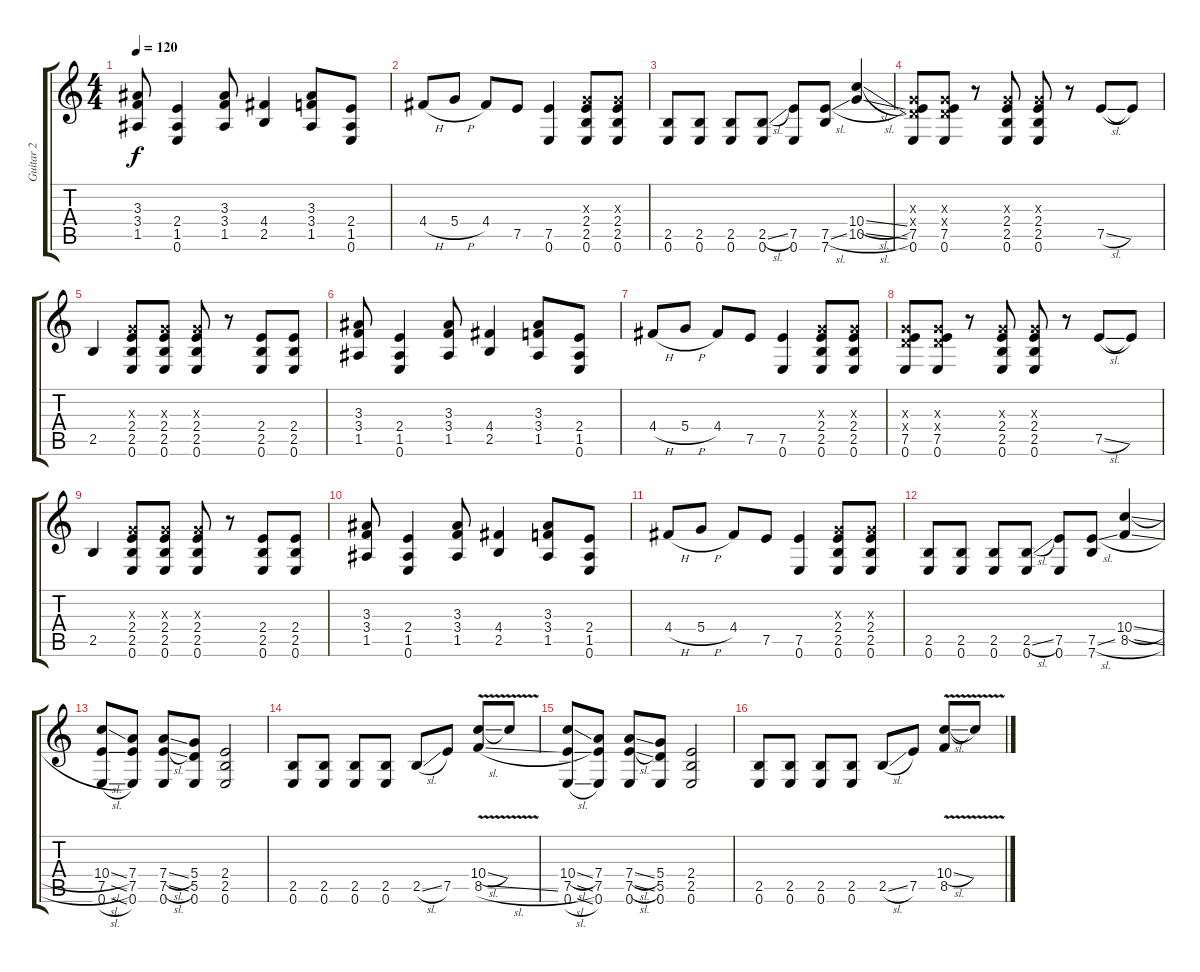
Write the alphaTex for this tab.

\track ("Guitar 2" "Guitar 2") {instrument distortionguitar}
\staff {score tabs}
\tuning (E4 B3 G3 D3 A2 E2) {hide}
\ts (4 4)
\tempo 120
\clef g2
\ks c
(3.3 3.4 1.5).8{dy f} (2.4 1.5 0.6).4 (3.3 3.4 1.5).8 (4.4 2.5).4 (3.3 3.4 1.5).8 (2.4 1.5 0.6).8 |
4.4{h}.8 5.4{h}.8 4.4.8 7.5.8 (7.5 0.6).4 (0.3{x} 2.4 2.5 0.6).8 (0.3{x} 2.4 2.5 0.6).8 |
(2.5 0.6).8 (2.5 0.6).8 (2.5 0.6).8 (2.5{sl} 0.6).8 (7.5 0.6).8 (7.5{sl} 7.6).8 (10.4{sl} 10.5{sl}).4 |
(0.3{x} 0.4{x} 7.5 0.6).8 (0.3{x} 0.4{x} 7.5 0.6).8 r.8 (0.3{x} 2.4 2.5 0.6).8 (0.3{x} 2.4 2.5 0.6).8 r.8 7.5{sl}.8 7.5{t}.8 |
2.5.4 (0.3{x} 2.4 2.5 0.6).8 (0.3{x} 2.4 2.5 0.6).8 (0.3{x} 2.4 2.5 0.6).8 r.8 (2.4 2.5 0.6).8 (2.4 2.5 0.6).8 |
(3.3 3.4 1.5).8 (2.4 1.5 0.6).4 (3.3 3.4 1.5).8 (4.4 2.5).4 (3.3 3.4 1.5).8 (2.4 1.5 0.6).8 |
4.4{h}.8 5.4{h}.8 4.4.8 7.5.8 (7.5 0.6).4 (0.3{x} 2.4 2.5 0.6).8 (0.3{x} 2.4 2.5 0.6).8 |
(0.3{x} 0.4{x} 7.5 0.6).8 (0.3{x} 0.4{x} 7.5 0.6).8 r.8 (0.3{x} 2.4 2.5 0.6).8 (0.3{x} 2.4 2.5 0.6).8 r.8 7.5{sl}.8 7.5{t}.8 |
2.5.4 (0.3{x} 2.4 2.5 0.6).8 (0.3{x} 2.4 2.5 0.6).8 (0.3{x} 2.4 2.5 0.6).8 r.8 (2.4 2.5 0.6).8 (2.4 2.5 0.6).8 |
(3.3 3.4 1.5).8 (2.4 1.5 0.6).4 (3.3 3.4 1.5).8 (4.4 2.5).4 (3.3 3.4 1.5).8 (2.4 1.5 0.6).8 |
4.4{h}.8 5.4{h}.8 4.4.8 7.5.8 (7.5 0.6).4 (0.3{x} 2.4 2.5 0.6).8 (0.3{x} 2.4 2.5 0.6).8 |
(2.5 0.6).8 (2.5 0.6).8 (2.5 0.6).8 (2.5{sl} 0.6).8 (7.5 0.6).8 (7.5{sl} 7.6).8 (10.4{sl} 8.5{sl}).4 |
(10.4{sl} 7.5{sl} 0.6{sl}).8 (7.4 7.5 0.6).8 (7.4{sl} 7.5{sl} 0.6).8 (5.4 5.5 0.6).8 (2.4 2.5 0.6).2 |
(2.5 0.6).8 (2.5 0.6).8 (2.5 0.6).8 (2.5 0.6).8 2.5{sl}.8 7.5.8 (10.4{v sl} 8.5{sl}).8 10.4{t}.8 |
(10.4{sl} 7.5{sl} 0.6{sl}).8 (7.4 7.5 0.6).8 (7.4{sl} 7.5{sl} 0.6).8 (5.4 5.5 0.6).8 (2.4 2.5 0.6).2 |
(2.5 0.6).8 (2.5 0.6).8 (2.5 0.6).8 (2.5 0.6).8 2.5{sl}.8 7.5.8 (10.4{v sl} 8.5{sl}).8 10.4{t}.8
